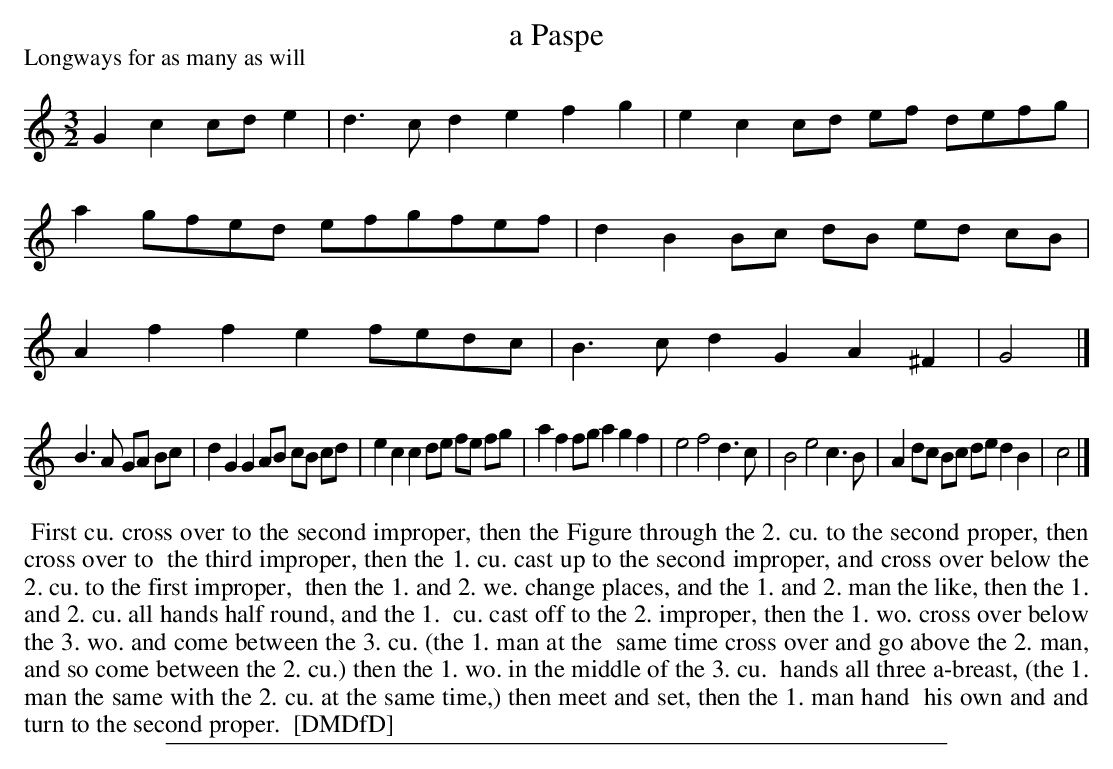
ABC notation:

X:1
T: a Paspe
P: Longways for as many as will
M: 3/2
L: 1/8
K: C
G2c2 cde2 | d3c d2e2 f2g2 |\
e2c2 cd ef defg | a2 gfed efgfef |\
d2B2 Bc dB ed cB | A2f2 f2e2 fedc |\
B3c d2G2 A2^F2  | G4 |]
B3A GA Bc | d2G2 G2AB cB cd |\
e2c2 c2 de fe fg | a2f2 fga2 g2f2 |\
e4 f4 d3c | B4 e4 c3B |\
A2dc Bc de d2B2 | c4 |]
